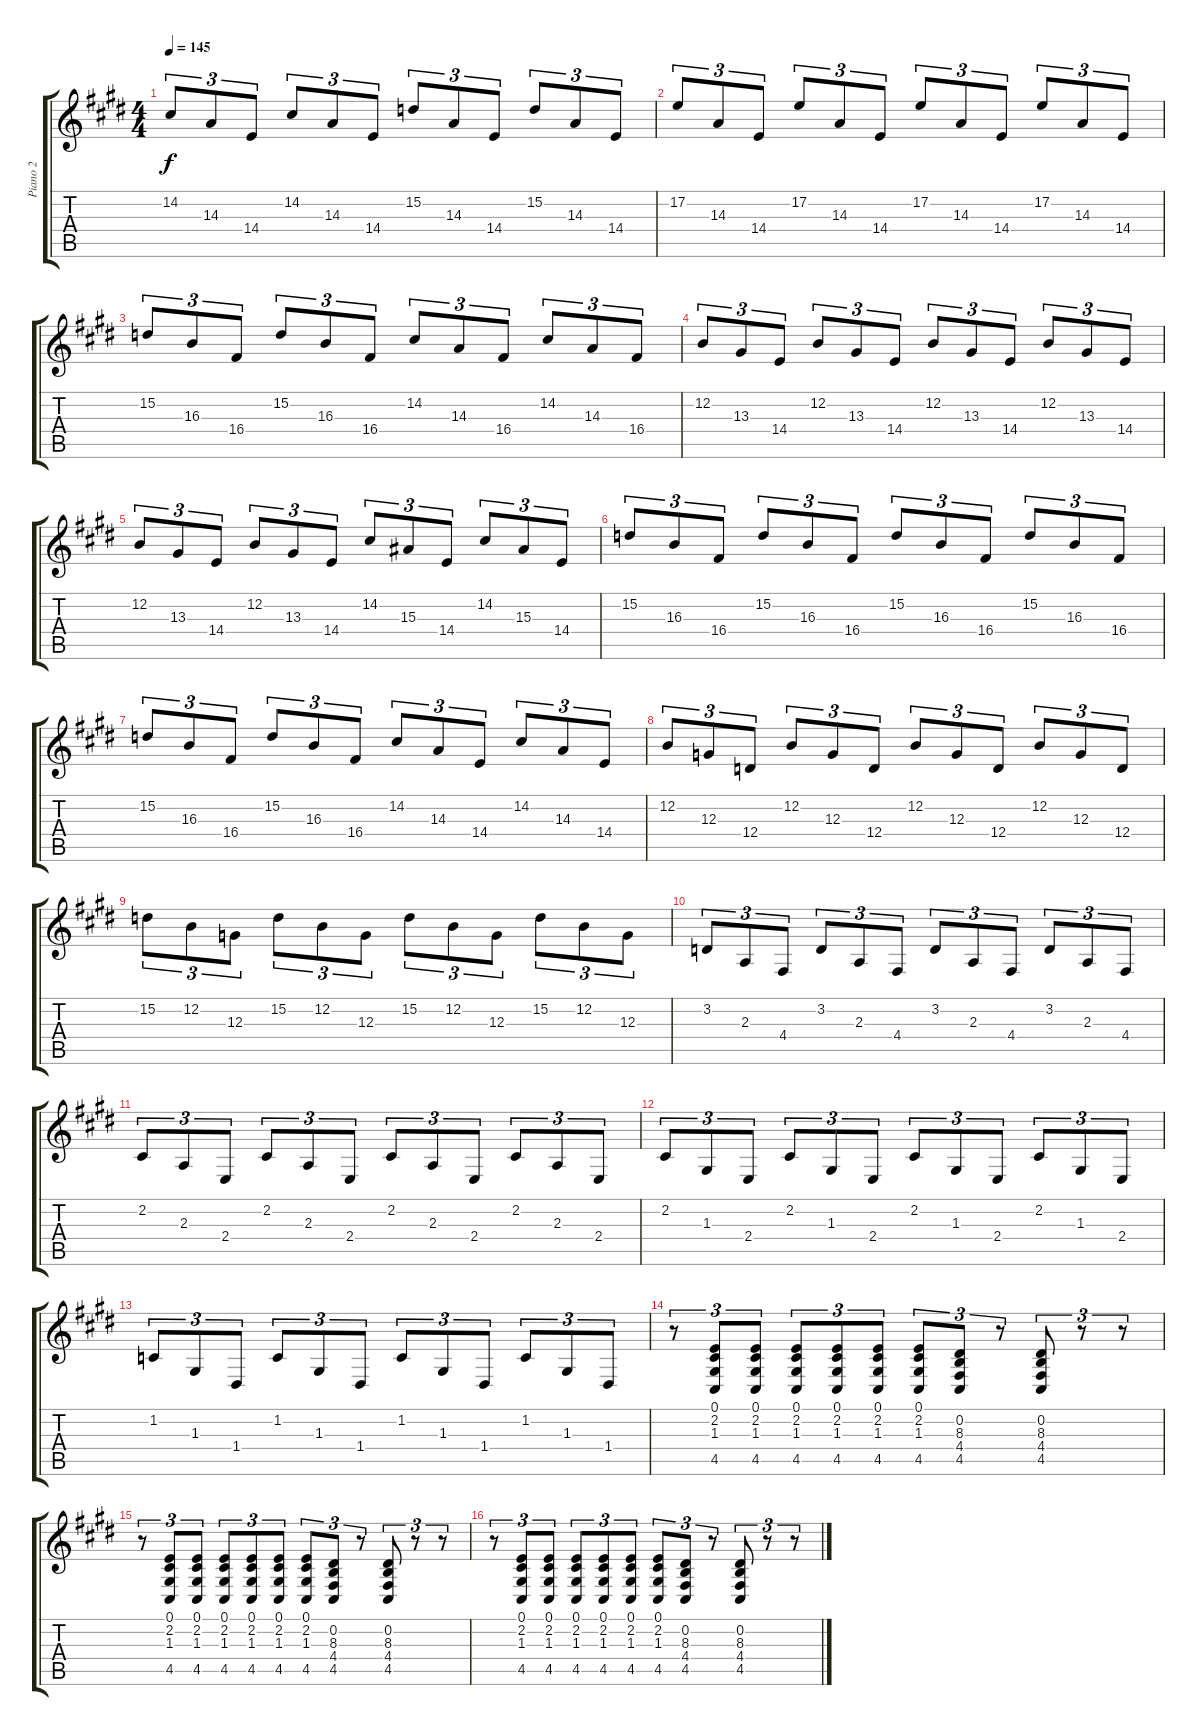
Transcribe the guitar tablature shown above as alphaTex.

\track ("Piano 2" "Piano 2") {solo instrument acousticgrandpiano}
\staff {score tabs}
\tuning (E4 B3 G3 D3 A2 E2) {hide}
\ts (4 4)
\tempo 145
\clef g2
\ks e
14.2.8{tu (3 2) dy f} 14.3.8{tu (3 2)} 14.4.8{tu (3 2)} 14.2.8{tu (3 2)} 14.3.8{tu (3 2)} 14.4.8{tu (3 2)} 15.2.8{tu (3 2)} 14.3.8{tu (3 2)} 14.4.8{tu (3 2)} 15.2.8{tu (3 2)} 14.3.8{tu (3 2)} 14.4.8{tu (3 2)} |
17.2.8{tu (3 2)} 14.3.8{tu (3 2)} 14.4.8{tu (3 2)} 17.2.8{tu (3 2)} 14.3.8{tu (3 2)} 14.4.8{tu (3 2)} 17.2.8{tu (3 2)} 14.3.8{tu (3 2)} 14.4.8{tu (3 2)} 17.2.8{tu (3 2)} 14.3.8{tu (3 2)} 14.4.8{tu (3 2)} |
15.2.8{tu (3 2)} 16.3.8{tu (3 2)} 16.4.8{tu (3 2)} 15.2.8{tu (3 2)} 16.3.8{tu (3 2)} 16.4.8{tu (3 2)} 14.2.8{tu (3 2)} 14.3.8{tu (3 2)} 16.4.8{tu (3 2)} 14.2.8{tu (3 2)} 14.3.8{tu (3 2)} 16.4.8{tu (3 2)} |
12.2.8{tu (3 2)} 13.3.8{tu (3 2)} 14.4.8{tu (3 2)} 12.2.8{tu (3 2)} 13.3.8{tu (3 2)} 14.4.8{tu (3 2)} 12.2.8{tu (3 2)} 13.3.8{tu (3 2)} 14.4.8{tu (3 2)} 12.2.8{tu (3 2)} 13.3.8{tu (3 2)} 14.4.8{tu (3 2)} |
12.2.8{tu (3 2)} 13.3.8{tu (3 2)} 14.4.8{tu (3 2)} 12.2.8{tu (3 2)} 13.3.8{tu (3 2)} 14.4.8{tu (3 2)} 14.2.8{tu (3 2)} 15.3.8{tu (3 2)} 14.4.8{tu (3 2)} 14.2.8{tu (3 2)} 15.3.8{tu (3 2)} 14.4.8{tu (3 2)} |
15.2.8{tu (3 2)} 16.3.8{tu (3 2)} 16.4.8{tu (3 2)} 15.2.8{tu (3 2)} 16.3.8{tu (3 2)} 16.4.8{tu (3 2)} 15.2.8{tu (3 2)} 16.3.8{tu (3 2)} 16.4.8{tu (3 2)} 15.2.8{tu (3 2)} 16.3.8{tu (3 2)} 16.4.8{tu (3 2)} |
15.2.8{tu (3 2)} 16.3.8{tu (3 2)} 16.4.8{tu (3 2)} 15.2.8{tu (3 2)} 16.3.8{tu (3 2)} 16.4.8{tu (3 2)} 14.2.8{tu (3 2)} 14.3.8{tu (3 2)} 14.4.8{tu (3 2)} 14.2.8{tu (3 2)} 14.3.8{tu (3 2)} 14.4.8{tu (3 2)} |
12.2.8{tu (3 2)} 12.3.8{tu (3 2)} 12.4.8{tu (3 2)} 12.2.8{tu (3 2)} 12.3.8{tu (3 2)} 12.4.8{tu (3 2)} 12.2.8{tu (3 2)} 12.3.8{tu (3 2)} 12.4.8{tu (3 2)} 12.2.8{tu (3 2)} 12.3.8{tu (3 2)} 12.4.8{tu (3 2)} |
15.2.8{tu (3 2)} 12.2.8{tu (3 2)} 12.3.8{tu (3 2)} 15.2.8{tu (3 2)} 12.2.8{tu (3 2)} 12.3.8{tu (3 2)} 15.2.8{tu (3 2)} 12.2.8{tu (3 2)} 12.3.8{tu (3 2)} 15.2.8{tu (3 2)} 12.2.8{tu (3 2)} 12.3.8{tu (3 2)} |
3.2.8{tu (3 2)} 2.3.8{tu (3 2)} 4.4.8{tu (3 2)} 3.2.8{tu (3 2)} 2.3.8{tu (3 2)} 4.4.8{tu (3 2)} 3.2.8{tu (3 2)} 2.3.8{tu (3 2)} 4.4.8{tu (3 2)} 3.2.8{tu (3 2)} 2.3.8{tu (3 2)} 4.4.8{tu (3 2)} |
2.2.8{tu (3 2)} 2.3.8{tu (3 2)} 2.4.8{tu (3 2)} 2.2.8{tu (3 2)} 2.3.8{tu (3 2)} 2.4.8{tu (3 2)} 2.2.8{tu (3 2)} 2.3.8{tu (3 2)} 2.4.8{tu (3 2)} 2.2.8{tu (3 2)} 2.3.8{tu (3 2)} 2.4.8{tu (3 2)} |
2.2.8{tu (3 2)} 1.3.8{tu (3 2)} 2.4.8{tu (3 2)} 2.2.8{tu (3 2)} 1.3.8{tu (3 2)} 2.4.8{tu (3 2)} 2.2.8{tu (3 2)} 1.3.8{tu (3 2)} 2.4.8{tu (3 2)} 2.2.8{tu (3 2)} 1.3.8{tu (3 2)} 2.4.8{tu (3 2)} |
1.2.8{tu (3 2)} 1.3.8{tu (3 2)} 1.4.8{tu (3 2)} 1.2.8{tu (3 2)} 1.3.8{tu (3 2)} 1.4.8{tu (3 2)} 1.2.8{tu (3 2)} 1.3.8{tu (3 2)} 1.4.8{tu (3 2)} 1.2.8{tu (3 2)} 1.3.8{tu (3 2)} 1.4.8{tu (3 2)} |
r.8{tu (3 2)} (0.1 2.2 1.3 4.5).8{tu (3 2)} (0.1 2.2 1.3 4.5).8{tu (3 2)} (0.1 2.2 1.3 4.5).8{tu (3 2)} (0.1 2.2 1.3 4.5).8{tu (3 2)} (0.1 2.2 1.3 4.5).8{tu (3 2)} (0.1 2.2 1.3 4.5).8{tu (3 2)} (0.2 8.3 4.4 4.5).8{tu (3 2)} r.8{tu (3 2)} (0.2 8.3 4.4 4.5).8{tu (3 2)} r.8{tu (3 2)} r.8{tu (3 2)} |
r.8{tu (3 2)} (0.1 2.2 1.3 4.5).8{tu (3 2)} (0.1 2.2 1.3 4.5).8{tu (3 2)} (0.1 2.2 1.3 4.5).8{tu (3 2)} (0.1 2.2 1.3 4.5).8{tu (3 2)} (0.1 2.2 1.3 4.5).8{tu (3 2)} (0.1 2.2 1.3 4.5).8{tu (3 2)} (0.2 8.3 4.4 4.5).8{tu (3 2)} r.8{tu (3 2)} (0.2 8.3 4.4 4.5).8{tu (3 2)} r.8{tu (3 2)} r.8{tu (3 2)} |
r.8{tu (3 2)} (0.1 2.2 1.3 4.5).8{tu (3 2)} (0.1 2.2 1.3 4.5).8{tu (3 2)} (0.1 2.2 1.3 4.5).8{tu (3 2)} (0.1 2.2 1.3 4.5).8{tu (3 2)} (0.1 2.2 1.3 4.5).8{tu (3 2)} (0.1 2.2 1.3 4.5).8{tu (3 2)} (0.2 8.3 4.4 4.5).8{tu (3 2)} r.8{tu (3 2)} (0.2 8.3 4.4 4.5).8{tu (3 2)} r.8{tu (3 2)} r.8{tu (3 2)}
